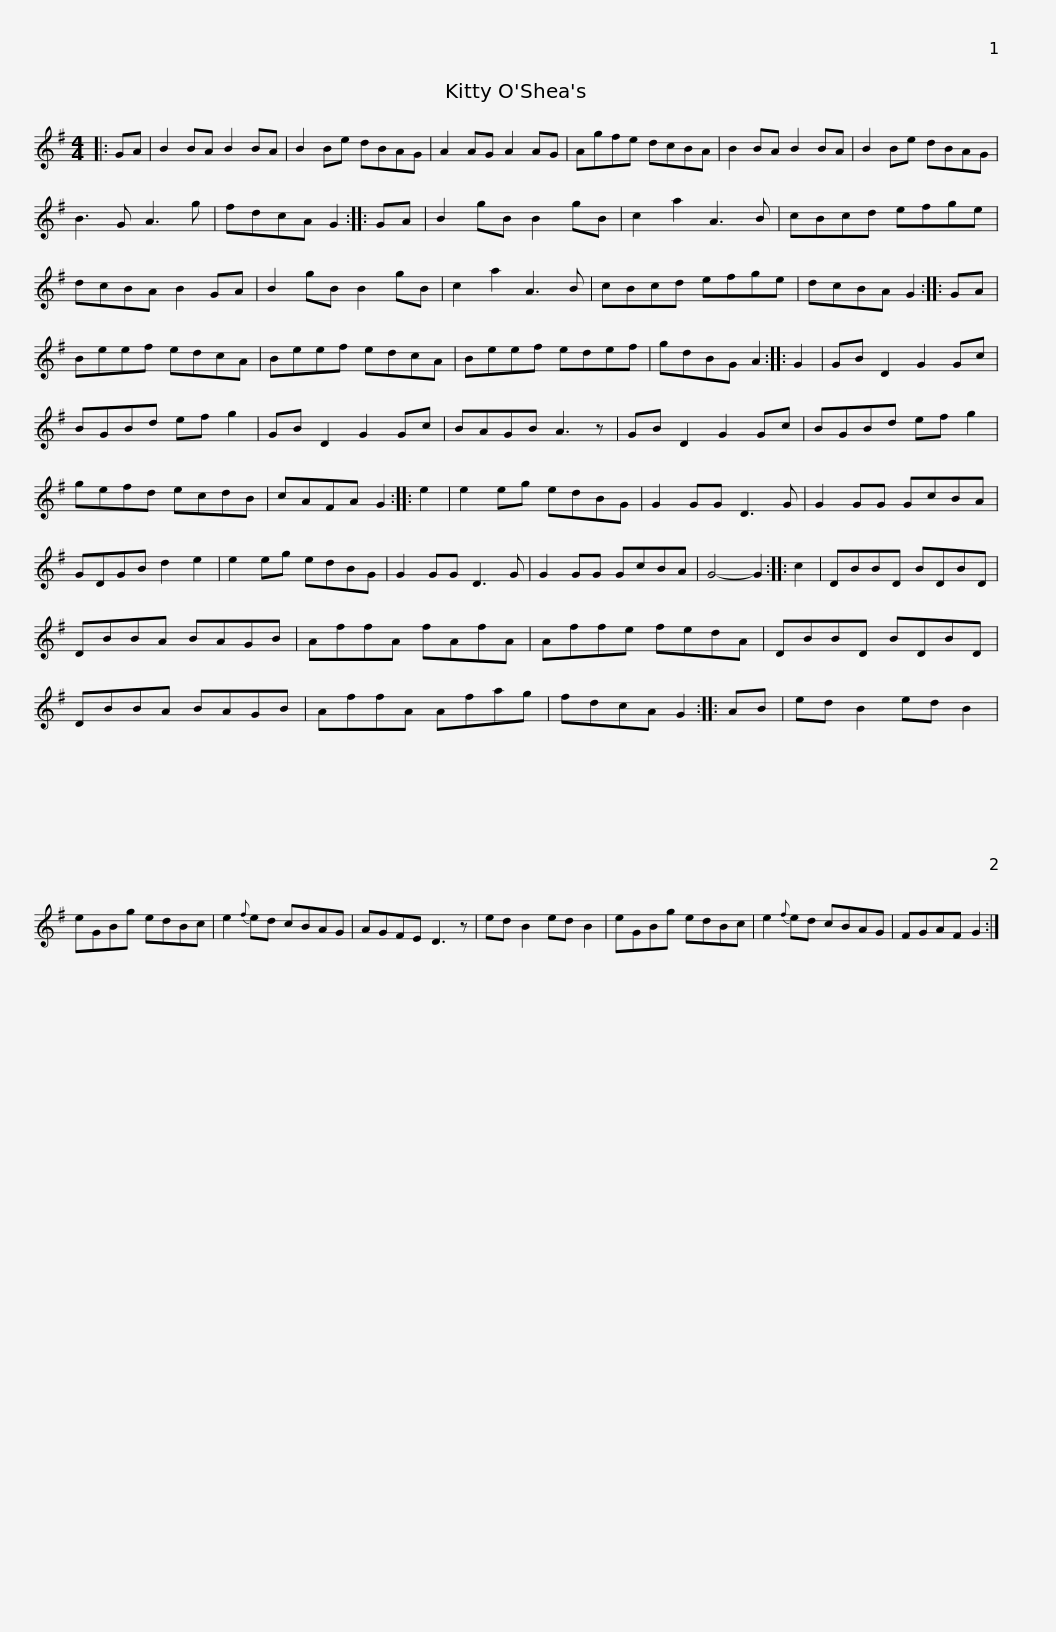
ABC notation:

X:1
L:1/8
M:4/4
I:linebreak $
K:G
V:1 treble
V:1
|: GA | B2 BA B2 BA | B2 Be dBAG | A2 AG A2 AG | Agfe dcBA | %5
 B2 BA B2 BA | B2 Be dBAG |$ B3 G A3 g | fdcA G2 :: GA | %10
 B2 gB B2 gB | c2 a2 A3 B | cBcd efge | dcBA B2 GA |$ B2 gB B2 gB | %15
 c2 a2 A3 B | cBcd efge | dcBA G2 :: GA | Beef edcA | %20
 Beef edcA |$ Beef edef | gdBG A2 :: G2 | GB D2 G2 Gc | %25
 BGBd ef g2 | GB D2 G2 Gc | BAGB A3 z |$ GB D2 G2 Gc | BGBd ef g2 | %30
 gefd ecdB | cAFA G2 :: e2 | e2 eg edBG | G2 GG D3 G |$ %35
 G2 GG GcBA | GDGB d2 e2 | e2 eg edBG | G2 GG D3 G | G2 GG GcBA | %40
 G4- G2 :: c2 |$ DBBD BDBD | DBBA BAGB | AffA fAfA | %45
 Affe fedA | DBBD BDBD |$ DBBA BAGB | AffA Afag | fdcA G2 :: %50
 AB | ed B2 ed B2 | eGBg edBc |$ e2{f} ed cBAG | AGFE D3 z | %55
 ed B2 ed B2 | eGBg edBc | e2{f} ed cBAG | FGAF G2 :| %59
